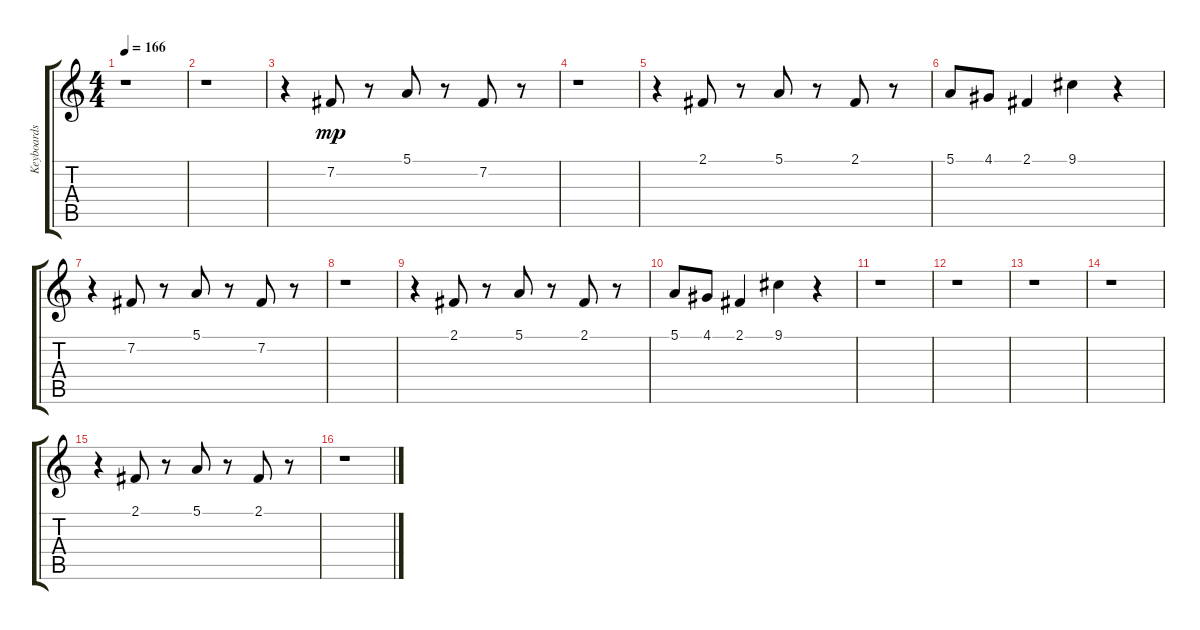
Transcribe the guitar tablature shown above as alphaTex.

\track ("Keyboards" "Keyboards") {instrument musicbox}
\staff {score tabs}
\tuning (E4 B3 G3 D3 A2 E2) {hide}
\ts (4 4)
\tempo 166
\clef g2
\ks c
r.1{dy mp} |
r.1 |
r.4 7.2.8 r.8 5.1.8 r.8 7.2.8 r.8 |
r.1 |
r.4 2.1.8 r.8 5.1.8 r.8 2.1.8 r.8 |
5.1.8 4.1.8 2.1.4 9.1.4 r.4 |
r.4 7.2.8 r.8 5.1.8 r.8 7.2.8 r.8 |
r.1 |
r.4 2.1.8 r.8 5.1.8 r.8 2.1.8 r.8 |
5.1.8 4.1.8 2.1.4 9.1.4 r.4 |
r.1 |
r.1 |
r.1 |
r.1 |
r.4 2.1.8 r.8 5.1.8 r.8 2.1.8 r.8 |
r.1
